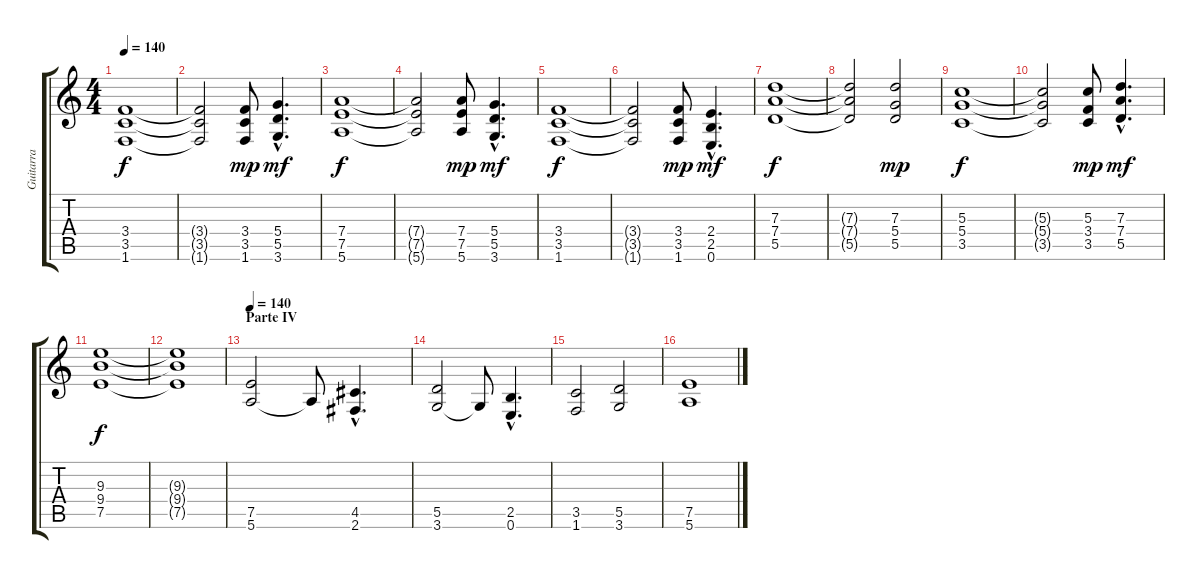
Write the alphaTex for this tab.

\track ("Guitarra" "Guitarra") {instrument distortionguitar}
\staff {score tabs}
\tuning (E4 B3 G3 D3 A2 E2) {hide}
\ts (4 4)
\tempo 140
\clef g2
\ks c
(3.4 3.5 1.6).1{dy f} |
(3.4{t} 3.5{t} 1.6{t}).2 (3.4 3.5 1.6).8{dy mp} (5.4{hac} 5.5{hac} 3.6{hac}).4{d dy mf} |
(7.4 7.5 5.6).1{dy f} |
(7.4{t} 7.5{t} 5.6{t}).2 (7.4 7.5 5.6).8{dy mp} (5.4{hac} 5.5{hac} 3.6{hac}).4{d dy mf} |
(3.4 3.5 1.6).1{dy f} |
(3.4{t} 3.5{t} 1.6{t}).2 (3.4 3.5 1.6).8{dy mp} (2.4{hac} 2.5{hac} 0.6{hac}).4{d dy mf} |
(7.3 7.4 5.5).1{dy f} |
(7.3{t} 7.4{t} 5.5{t}).2 (7.3 5.4 5.5).2{dy mp} |
(5.3 5.4 3.5).1{dy f} |
(5.3{t} 5.4{t} 3.5{t}).2 (5.3 3.4 3.5).8{dy mp} (7.3{hac} 7.4{hac} 5.5{hac}).4{d dy mf} |
(9.3 9.4 7.5).1{dy f} |
(9.3{t} 9.4{t} 7.5{t}).1 |
\section ("" "Parte IV")
\tempo 140
(7.5 5.6).2{volume 11 instrument distortionguitar} 5.6{t}.8 (4.5{hac} 2.6{hac}).4{d} |
(5.5 3.6).2 3.6{t}.8 (2.5{hac} 0.6{hac}).4{d} |
(3.5 1.6).2 (5.5 3.6).2 |
(7.5 5.6).1
